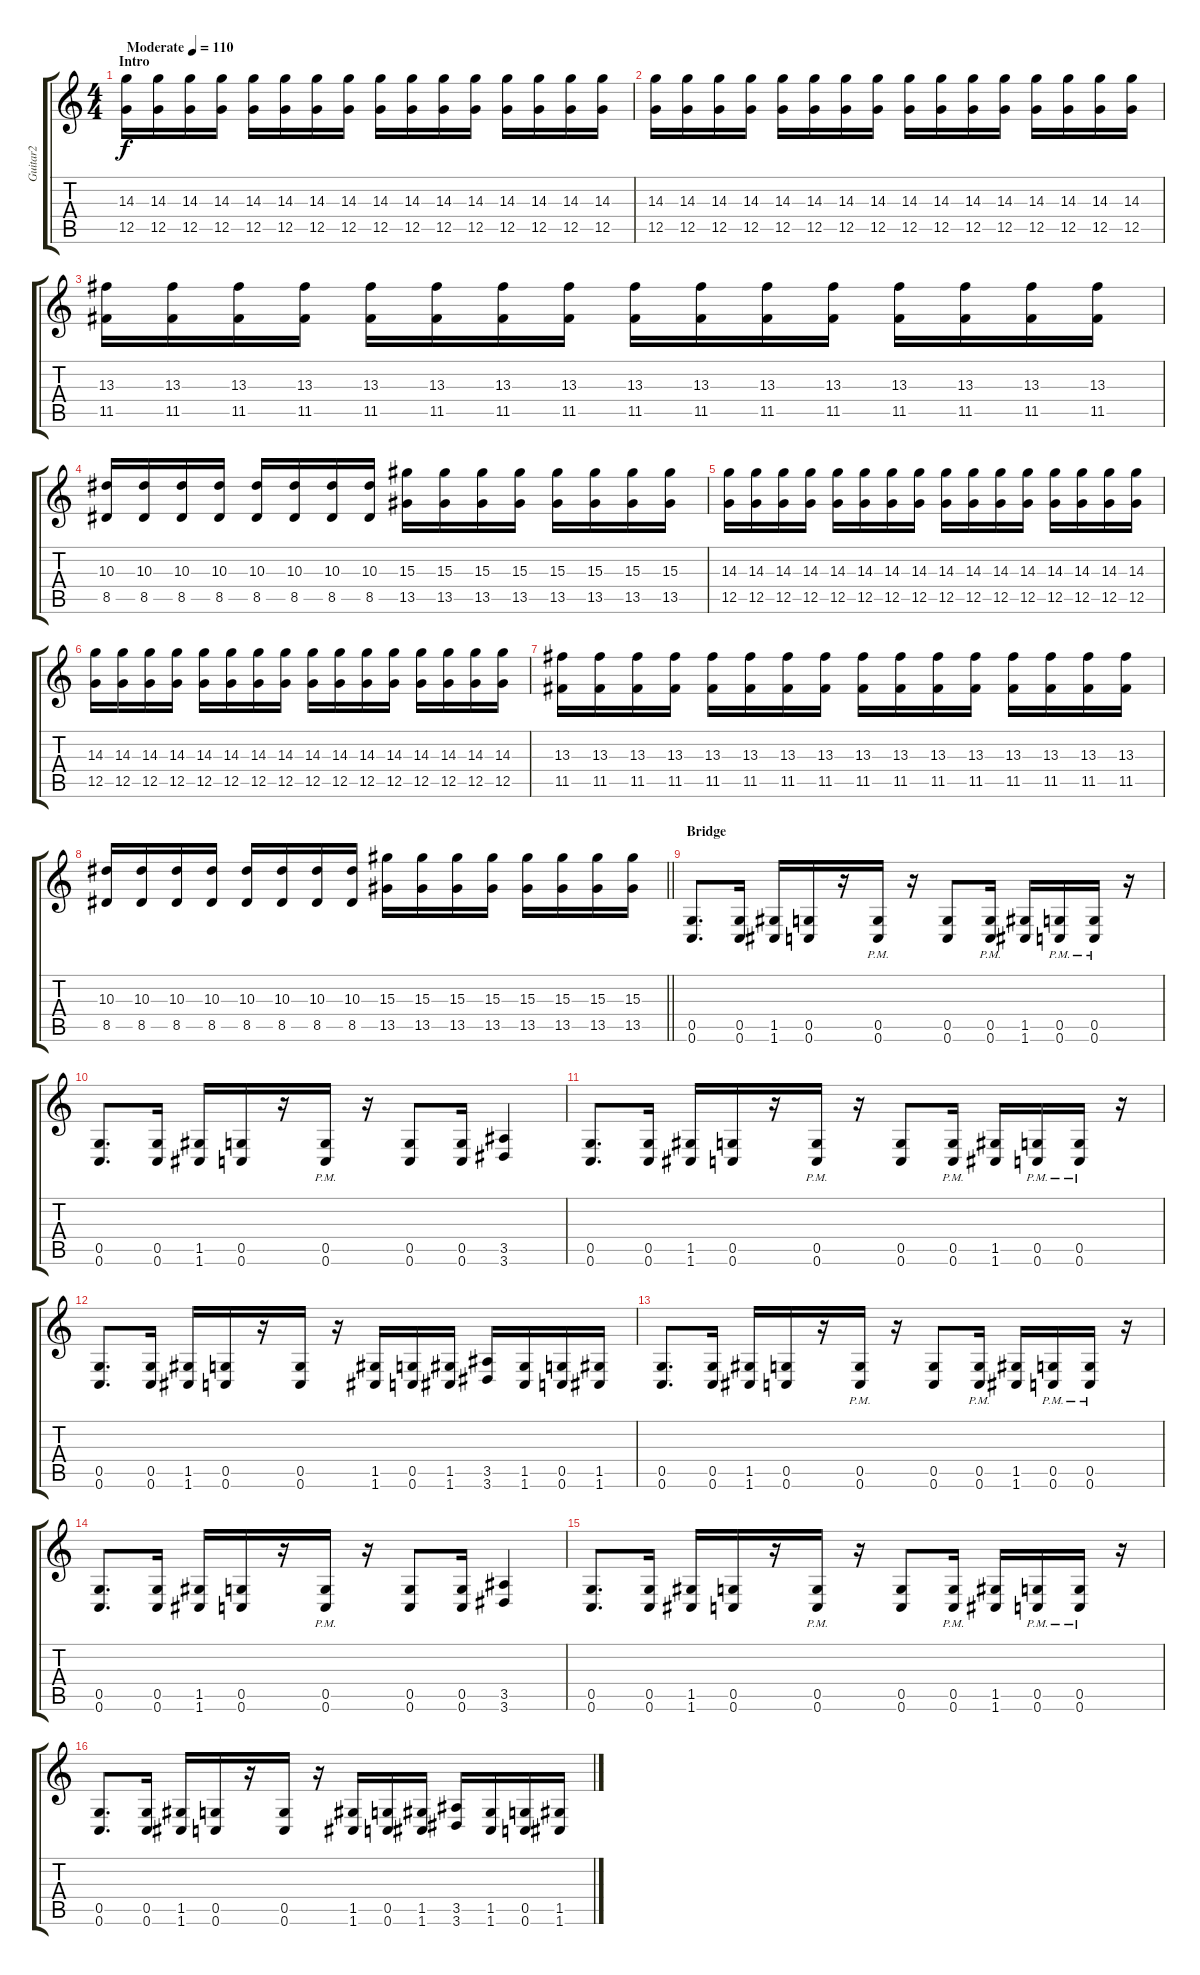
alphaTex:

\track ("Guitar2" "Guitar2") {instrument overdrivenguitar}
\staff {score tabs}
\tuning (D4 A3 F3 C3 G2 C2) {hide}
\ts (4 4)
\section ("" "Intro")
\tempo (110 "Moderate")
\clef g2
\ks c
(14.3 12.5).16{dy f instrument overdrivenguitar} (14.3 12.5).16 (14.3 12.5).16 (14.3 12.5).16 (14.3 12.5).16 (14.3 12.5).16 (14.3 12.5).16 (14.3 12.5).16 (14.3 12.5).16 (14.3 12.5).16 (14.3 12.5).16 (14.3 12.5).16 (14.3 12.5).16 (14.3 12.5).16 (14.3 12.5).16 (14.3 12.5).16 |
(14.3 12.5).16 (14.3 12.5).16 (14.3 12.5).16 (14.3 12.5).16 (14.3 12.5).16 (14.3 12.5).16 (14.3 12.5).16 (14.3 12.5).16 (14.3 12.5).16 (14.3 12.5).16 (14.3 12.5).16 (14.3 12.5).16 (14.3 12.5).16 (14.3 12.5).16 (14.3 12.5).16 (14.3 12.5).16 |
(13.3 11.5).16 (13.3 11.5).16 (13.3 11.5).16 (13.3 11.5).16 (13.3 11.5).16 (13.3 11.5).16 (13.3 11.5).16 (13.3 11.5).16 (13.3 11.5).16 (13.3 11.5).16 (13.3 11.5).16 (13.3 11.5).16 (13.3 11.5).16 (13.3 11.5).16 (13.3 11.5).16 (13.3 11.5).16 |
(10.3 8.5).16 (10.3 8.5).16 (10.3 8.5).16 (10.3 8.5).16 (10.3 8.5).16 (10.3 8.5).16 (10.3 8.5).16 (10.3 8.5).16 (15.3 13.5).16 (15.3 13.5).16 (15.3 13.5).16 (15.3 13.5).16 (15.3 13.5).16 (15.3 13.5).16 (15.3 13.5).16 (15.3 13.5).16 |
(14.3 12.5).16 (14.3 12.5).16 (14.3 12.5).16 (14.3 12.5).16 (14.3 12.5).16 (14.3 12.5).16 (14.3 12.5).16 (14.3 12.5).16 (14.3 12.5).16 (14.3 12.5).16 (14.3 12.5).16 (14.3 12.5).16 (14.3 12.5).16 (14.3 12.5).16 (14.3 12.5).16 (14.3 12.5).16 |
(14.3 12.5).16 (14.3 12.5).16 (14.3 12.5).16 (14.3 12.5).16 (14.3 12.5).16 (14.3 12.5).16 (14.3 12.5).16 (14.3 12.5).16 (14.3 12.5).16 (14.3 12.5).16 (14.3 12.5).16 (14.3 12.5).16 (14.3 12.5).16 (14.3 12.5).16 (14.3 12.5).16 (14.3 12.5).16 |
(13.3 11.5).16 (13.3 11.5).16 (13.3 11.5).16 (13.3 11.5).16 (13.3 11.5).16 (13.3 11.5).16 (13.3 11.5).16 (13.3 11.5).16 (13.3 11.5).16 (13.3 11.5).16 (13.3 11.5).16 (13.3 11.5).16 (13.3 11.5).16 (13.3 11.5).16 (13.3 11.5).16 (13.3 11.5).16 |
\barLineRight lightlight
(10.3 8.5).16 (10.3 8.5).16 (10.3 8.5).16 (10.3 8.5).16 (10.3 8.5).16 (10.3 8.5).16 (10.3 8.5).16 (10.3 8.5).16 (15.3 13.5).16 (15.3 13.5).16 (15.3 13.5).16 (15.3 13.5).16 (15.3 13.5).16 (15.3 13.5).16 (15.3 13.5).16 (15.3 13.5).16 |
\section ("" "Bridge")
(0.5 0.6).8{d} (0.5 0.6).16 (1.5 1.6).16 (0.5 0.6).16 r.16 (0.5{pm} 0.6{pm}).16 r.16 (0.5 0.6).8 (0.5{pm} 0.6{pm}).16 (1.5 1.6).16 (0.5{pm} 0.6{pm}).16 (0.5{pm} 0.6{pm}).16 r.16 |
(0.5 0.6).8{d} (0.5 0.6).16 (1.5 1.6).16 (0.5 0.6).16 r.16 (0.5{pm} 0.6{pm}).16 r.16 (0.5 0.6).8 (0.5 0.6).16 (3.5 3.6).4 |
(0.5 0.6).8{d} (0.5 0.6).16 (1.5 1.6).16 (0.5 0.6).16 r.16 (0.5{pm} 0.6{pm}).16 r.16 (0.5 0.6).8 (0.5{pm} 0.6{pm}).16 (1.5 1.6).16 (0.5{pm} 0.6{pm}).16 (0.5{pm} 0.6{pm}).16 r.16 |
(0.5 0.6).8{d} (0.5 0.6).16 (1.5 1.6).16 (0.5 0.6).16 r.16 (0.5 0.6).16 r.16 (1.5 1.6).16 (0.5 0.6).16 (1.5 1.6).16 (3.5 3.6).16 (1.5 1.6).16 (0.5 0.6).16 (1.5 1.6).16 |
(0.5 0.6).8{d} (0.5 0.6).16 (1.5 1.6).16 (0.5 0.6).16 r.16 (0.5{pm} 0.6{pm}).16 r.16 (0.5 0.6).8 (0.5{pm} 0.6{pm}).16 (1.5 1.6).16 (0.5{pm} 0.6{pm}).16 (0.5{pm} 0.6{pm}).16 r.16 |
(0.5 0.6).8{d} (0.5 0.6).16 (1.5 1.6).16 (0.5 0.6).16 r.16 (0.5{pm} 0.6{pm}).16 r.16 (0.5 0.6).8 (0.5 0.6).16 (3.5 3.6).4 |
(0.5 0.6).8{d} (0.5 0.6).16 (1.5 1.6).16 (0.5 0.6).16 r.16 (0.5{pm} 0.6{pm}).16 r.16 (0.5 0.6).8 (0.5{pm} 0.6{pm}).16 (1.5 1.6).16 (0.5{pm} 0.6{pm}).16 (0.5{pm} 0.6{pm}).16 r.16 |
(0.5 0.6).8{d} (0.5 0.6).16 (1.5 1.6).16 (0.5 0.6).16 r.16 (0.5 0.6).16 r.16 (1.5 1.6).16 (0.5 0.6).16 (1.5 1.6).16 (3.5 3.6).16 (1.5 1.6).16 (0.5 0.6).16 (1.5 1.6).16
